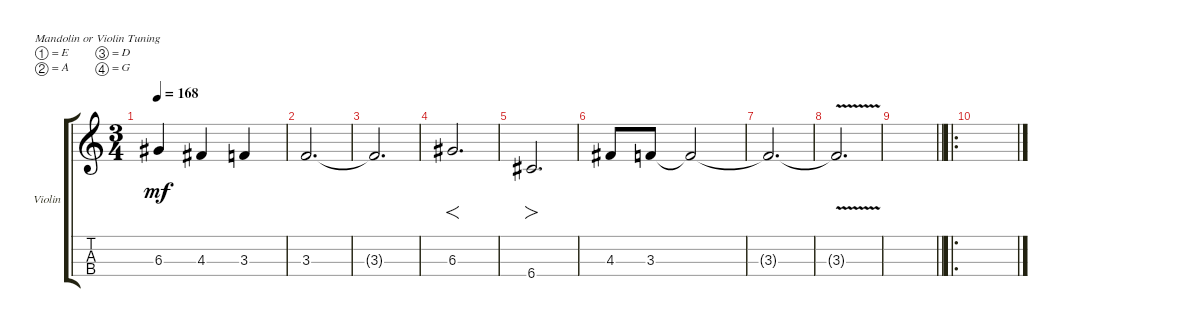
\defaultSystemsLayout 4
\bracketExtendMode groupsimilarinstruments
\firstSystemTrackNameOrientation horizontal
\otherSystemsTrackNameOrientation horizontal
\track ("Violin" "Violin") {instrument violin}
\staff {score tabs}
\tuning (E5 A4 D4 G3)
\ts (3 4)
\tempo 168
\clef g2
\scale
0.333333
\ks c
6.3.4{dy mf} 4.3.4 3.3.4 |
\scale
0.333333 3.3.2{d} |
\scale
0.333333 3.3{t}.2{d} |
\scale
0.333333 6.3.2{f d} |
\scale
0.333333 6.4.2{fo d} |
\scale
0.333333 4.3.8 3.3.8 3.3{t}.2 |
\scale
0.333333 3.3{t}.2{d} |
\scale
0.333333 3.3{v t}.2{d} |
\scale
0.333333
\barLineRight lightlight
|
\ro
\scale
0.333333 |
\scale
0.333333 |
\scale
0.333333 |
\scale
0.333333 |
\scale
0.333333
